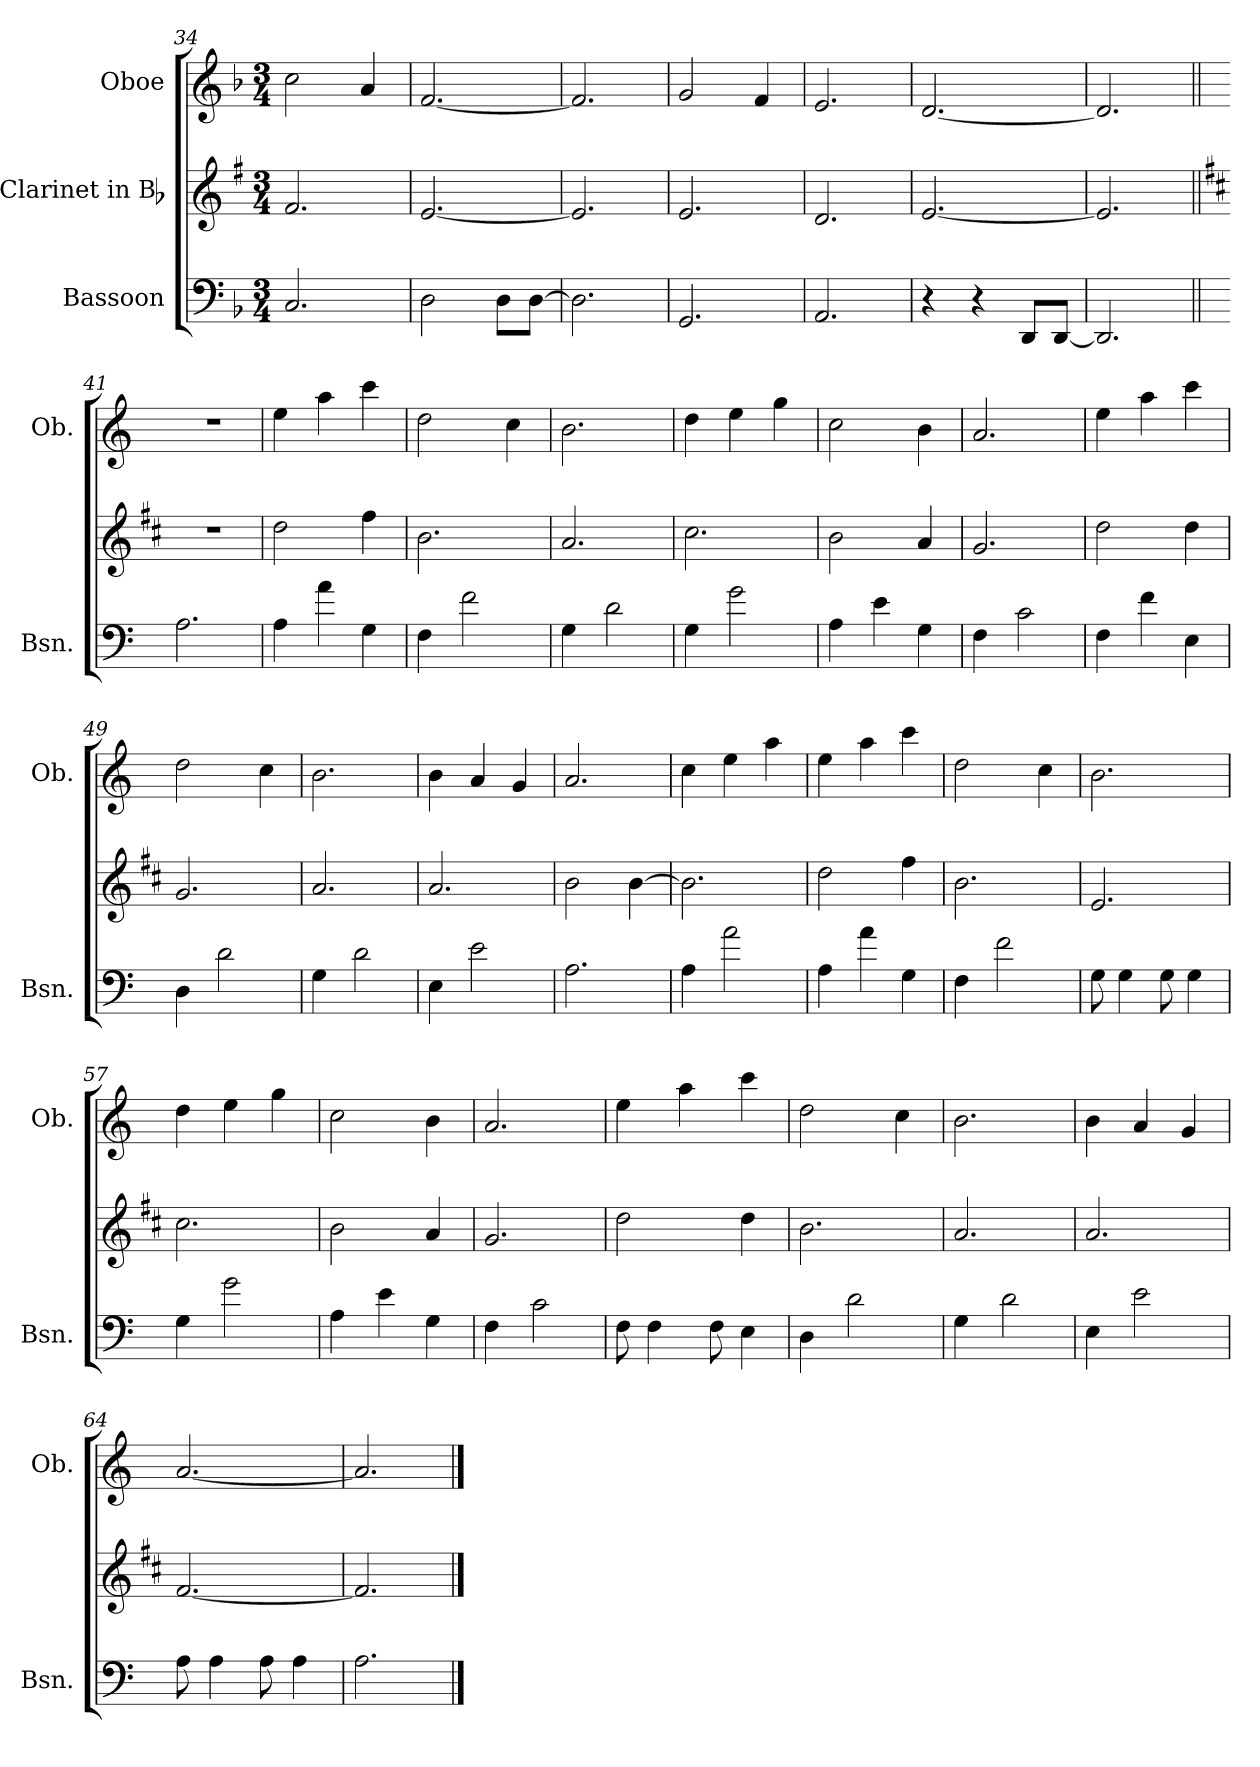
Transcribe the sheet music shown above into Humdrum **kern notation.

**kern	**kern	**kern
*part3	*part2	*part1
*staff3	*staff2	*staff1
*I"Bassoon	*I"Clarinet in Bb	*I"Oboe
*I'Bsn.	*	*I'Ob.
*clefF4	*clefG2	*clefG2
*	*ITrd1c2	*
*k[b-]	*k[b-]	*k[b-]
*F:	*F:	*F:
*M3/4	*M3/4	*M3/4
=34	=34	=34
2.C/	2.e/	2cc\
.	.	4a/
=35	=35	=35
2D\	[2.d/	[2.f/
8D\L	.	.
[8D\J	.	.
=36	=36	=36
2.D\]	2.d/]	2.f/]
=37	=37	=37
2.GG/	2.d/	2g/
.	.	4f/
=38	=38	=38
2.AA/	2.c/	2.e/
=39	=39	=39
4r	[2.d/	[2.d/
4r	.	.
8DD/L	.	.
[8DD/J	.	.
=40	=40	=40
2.DD/]	2.d/]	2.d/]
!!LO:PB:g=z
=41||	=41||	=41||
*k[]	*k[]	*k[]
*a:	*a:	*a:
2.A\	2.r	2.r
=42	=42	=42
4A\	2cc\	4ee\
4a\	.	4aa\
4G\	4ee\	4ccc\
=43	=43	=43
4F\	2.a\	2dd\
2f\	.	.
.	.	4cc\
=44	=44	=44
4G\	2.g/	2.b\
2d\	.	.
=45	=45	=45
4G\	2.b\	4dd\
2g\	.	4ee\
.	.	4gg\
=46	=46	=46
4A\	2a\	2cc\
4e\	.	.
4G\	4g/	4b\
=47	=47	=47
4F\	2.f/	2.a/
2c\	.	.
!!LO:LB:g=z
=48	=48	=48
4F\	2cc\	4ee\
4f\	.	4aa\
4E\	4cc\	4ccc\
=49	=49	=49
4D\	2.f/	2dd\
2d\	.	.
.	.	4cc\
=50	=50	=50
4G\	2.g/	2.b\
2d\	.	.
=51	=51	=51
4E\	2.g/	4b\
2e\	.	4a/
.	.	4g/
=52	=52	=52
2.A\	2a\	2.a/
.	[4a\	.
=53	=53	=53
4A\	2.a\]	4cc\
2a\	.	4ee\
.	.	4aa\
!!LO:PB:g=z
=54	=54	=54
4A\	2cc\	4ee\
4a\	.	4aa\
4G\	4ee\	4ccc\
=55	=55	=55
4F\	2.a\	2dd\
2f\	.	.
.	.	4cc\
=56	=56	=56
8G\	2.d/	2.b\
4G\	.	.
8G\	.	.
4G\	.	.
=57	=57	=57
4G\	2.b\	4dd\
2g\	.	4ee\
.	.	4gg\
=58	=58	=58
4A\	2a\	2cc\
4e\	.	.
4G\	4g/	4b\
=59	=59	=59
4F\	2.f/	2.a/
2c\	.	.
!!LO:LB:g=z
=60	=60	=60
8F\	2cc\	4ee\
4F\	.	.
.	.	4aa\
8F\	.	.
4E\	4cc\	4ccc\
=61	=61	=61
4D\	2.a\	2dd\
2d\	.	.
.	.	4cc\
=62	=62	=62
4G\	2.g/	2.b\
2d\	.	.
=63	=63	=63
4E\	2.g/	4b\
2e\	.	4a/
.	.	4g/
=64	=64	=64
8A\	[2.e/	[2.a/
4A\	.	.
8A\	.	.
4A\	.	.
=65	=65	=65
2.A\	2.e/]	2.a/]
==	==	==
*-	*-	*-
